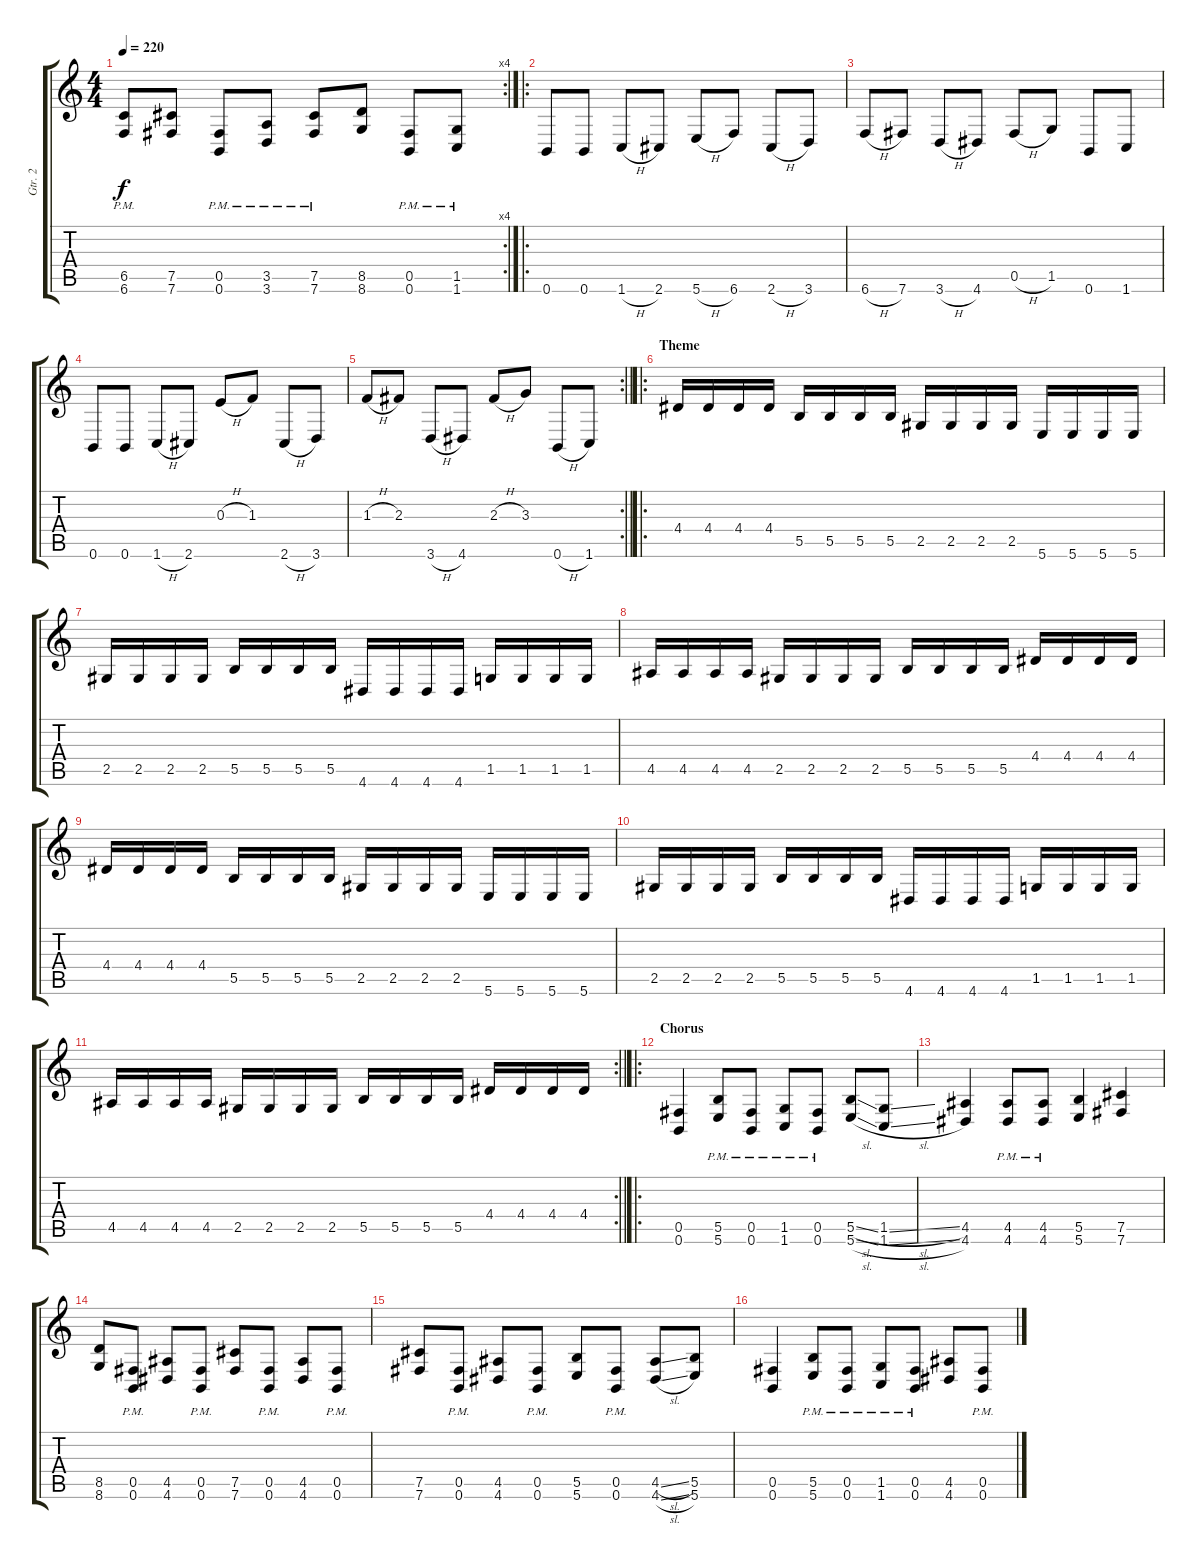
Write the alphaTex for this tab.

\track ("Gtr. 2" "Gtr. 2") {instrument distortionguitar}
\staff {score tabs}
\tuning (Db4 Ab3 E3 B2 Gb2 B1) {hide}
\rc 4
\ts (4 4)
\tempo 220
\clef g2
\ks c
(6.5{pm} 6.6).8{dy f} (7.5 7.6).8 (0.5{pm} 0.6{pm}).8 (3.5{pm} 3.6{pm}).8 (7.5{pm} 7.6{pm}).8 (8.5 8.6).8 (0.5{pm} 0.6{pm}).8 (1.5{pm} 1.6{pm}).8 |
\ro
0.6.8 0.6.8 1.6{h}.8 2.6.8 5.6{h}.8 6.6.8 2.6{h}.8 3.6.8 |
6.6{h}.8 7.6.8 3.6{h}.8 4.6.8 0.5{h}.8 1.5.8 0.6.8 1.6.8 |
0.6.8 0.6.8 1.6{h}.8 2.6.8 0.3{h}.8 1.3.8 2.6{h}.8 3.6.8 |
\rc 2
\barLineRight lightlight
1.3{h}.8 2.3.8 3.6{h}.8 4.6.8 2.3{h}.8 3.3.8 0.6{h}.8 1.6.8 |
\ro
\section ("" "Theme")
4.4.16 4.4.16 4.4.16 4.4.16 5.5.16 5.5.16 5.5.16 5.5.16 2.5.16 2.5.16 2.5.16 2.5.16 5.6.16 5.6.16 5.6.16 5.6.16 |
2.5.16 2.5.16 2.5.16 2.5.16 5.5.16 5.5.16 5.5.16 5.5.16 4.6.16 4.6.16 4.6.16 4.6.16 1.5.16 1.5.16 1.5.16 1.5.16 |
4.5.16 4.5.16 4.5.16 4.5.16 2.5.16 2.5.16 2.5.16 2.5.16 5.5.16 5.5.16 5.5.16 5.5.16 4.4.16 4.4.16 4.4.16 4.4.16 |
4.4.16 4.4.16 4.4.16 4.4.16 5.5.16 5.5.16 5.5.16 5.5.16 2.5.16 2.5.16 2.5.16 2.5.16 5.6.16 5.6.16 5.6.16 5.6.16 |
2.5.16 2.5.16 2.5.16 2.5.16 5.5.16 5.5.16 5.5.16 5.5.16 4.6.16 4.6.16 4.6.16 4.6.16 1.5.16 1.5.16 1.5.16 1.5.16 |
\rc 2
\barLineRight lightlight
4.5.16 4.5.16 4.5.16 4.5.16 2.5.16 2.5.16 2.5.16 2.5.16 5.5.16 5.5.16 5.5.16 5.5.16 4.4.16 4.4.16 4.4.16 4.4.16 |
\ro
\section ("" "Chorus")
(0.5 0.6).4 (5.5{pm} 5.6{pm}).8 (0.5{pm} 0.6{pm}).8 (1.5{pm} 1.6{pm}).8 (0.5{pm} 0.6{pm}).8 (5.5{sl} 5.6{sl}).8 (1.5{sl} 1.6{sl}).8 |
(4.5 4.6).4 (4.5{pm} 4.6{pm}).8 (4.5{pm} 4.6{pm}).8 (5.5 5.6).4 (7.5 7.6).4 |
(8.5 8.6).8 (0.5{pm} 0.6{pm}).8 (4.5 4.6).8 (0.5{pm} 0.6{pm}).8 (7.5 7.6).8 (0.5{pm} 0.6{pm}).8 (4.5 4.6).8 (0.5{pm} 0.6).8 |
(7.5 7.6).8 (0.5{pm} 0.6{pm}).8 (4.5 4.6).8 (0.5{pm} 0.6{pm}).8 (5.5 5.6).8 (0.5{pm} 0.6{pm}).8 (4.5{sl} 4.6{sl}).8 (5.5 5.6).8 |
(0.5 0.6).4 (5.5{pm} 5.6{pm}).8 (0.5{pm} 0.6{pm}).8 (1.5{pm} 1.6{pm}).8 (0.5{pm} 0.6{pm}).8 (4.5 4.6).8 (0.5{pm} 0.6{pm}).8
